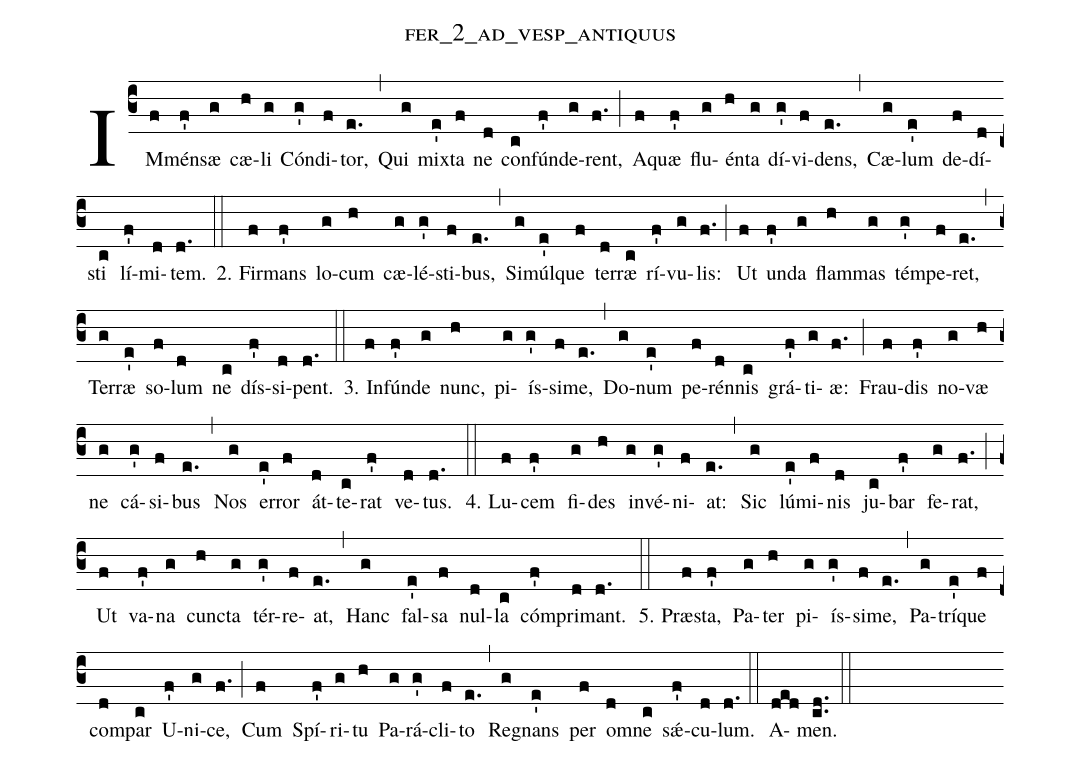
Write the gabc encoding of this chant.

name:fer_2_ad_vesp_antiquus;
%%
IM(f)mén(f')sæ(g) cæ(h)li(g) Cón(g')di(f)tor,(e.) (,) Qui(g) mix(e')ta(f) ne(d) con(c)fún(f')de(g)rent,(f.) (;) A(f)quæ(f') flu(g)én(h)ta(g) dí(g')vi(f)dens,(e.) (,) Cæ(g)lum(e') de(f)dí(d)sti(c) lí(f')mi(d)tem.(d.) (::)

2. Fir(f)mans(f') lo(g)cum(h) cæ(g)lé(g')sti(f)bus,(e.) (,) Si(g)múl(e')que(f) ter(d)ræ(c) rí(f')vu(g)lis:(f.) (;) Ut(f) un(f')da(g) flam(h)mas(g) tém(g')pe(f)ret,(e.) (,) Ter(g)ræ(e') so(f)lum(d) ne(c) dís(f')si(d)pent.(d.) (::)

3. In(f)fún(f')de(g) nunc,(h) pi(g)ís(g')si(f)me,(e.) (,) Do(g)num(e') pe(f)rén(d)nis(c) grá(f')ti(g)æ:(f.) (;) Frau(f)dis(f') no(g)væ(h) ne(g) cá(g')si(f)bus(e.) (,) Nos(g) er(e')ror(f) át(d)te(c)rat(f') ve(d)tus.(d.) (::)

4. Lu(f)cem(f') fi(g)des(h) in(g)vé(g')ni(f)at:(e.) (,) Sic(g) lú(e')mi(f)nis(d) ju(c)bar(f') fe(g)rat,(f.) (;) Ut(f) va(f')na(g) cun(h)cta(g) tér(g')re(f)at,(e.) (,) Hanc(g) fal(e')sa(f) nul(d)la(c) cóm(f')pri(d)mant.(d.) (::)

5. Præ(f)sta,(f') Pa(g)ter(h) pi(g)ís(g')si(f)me,(e.) (,) Pa(g)trí(e')que(f) com(d)par(c) U(f')ni(g)ce,(f.) (;) Cum(f) Spí(f')ri(g)tu(h) Pa(g)rá(g')cli(f)to(e.) (,) Re(g)gnans(e') per(f) o(d)mne(c) sǽ(f')cu(d)lum.(d.) (::) A(ded)men.(cd..) (::)
